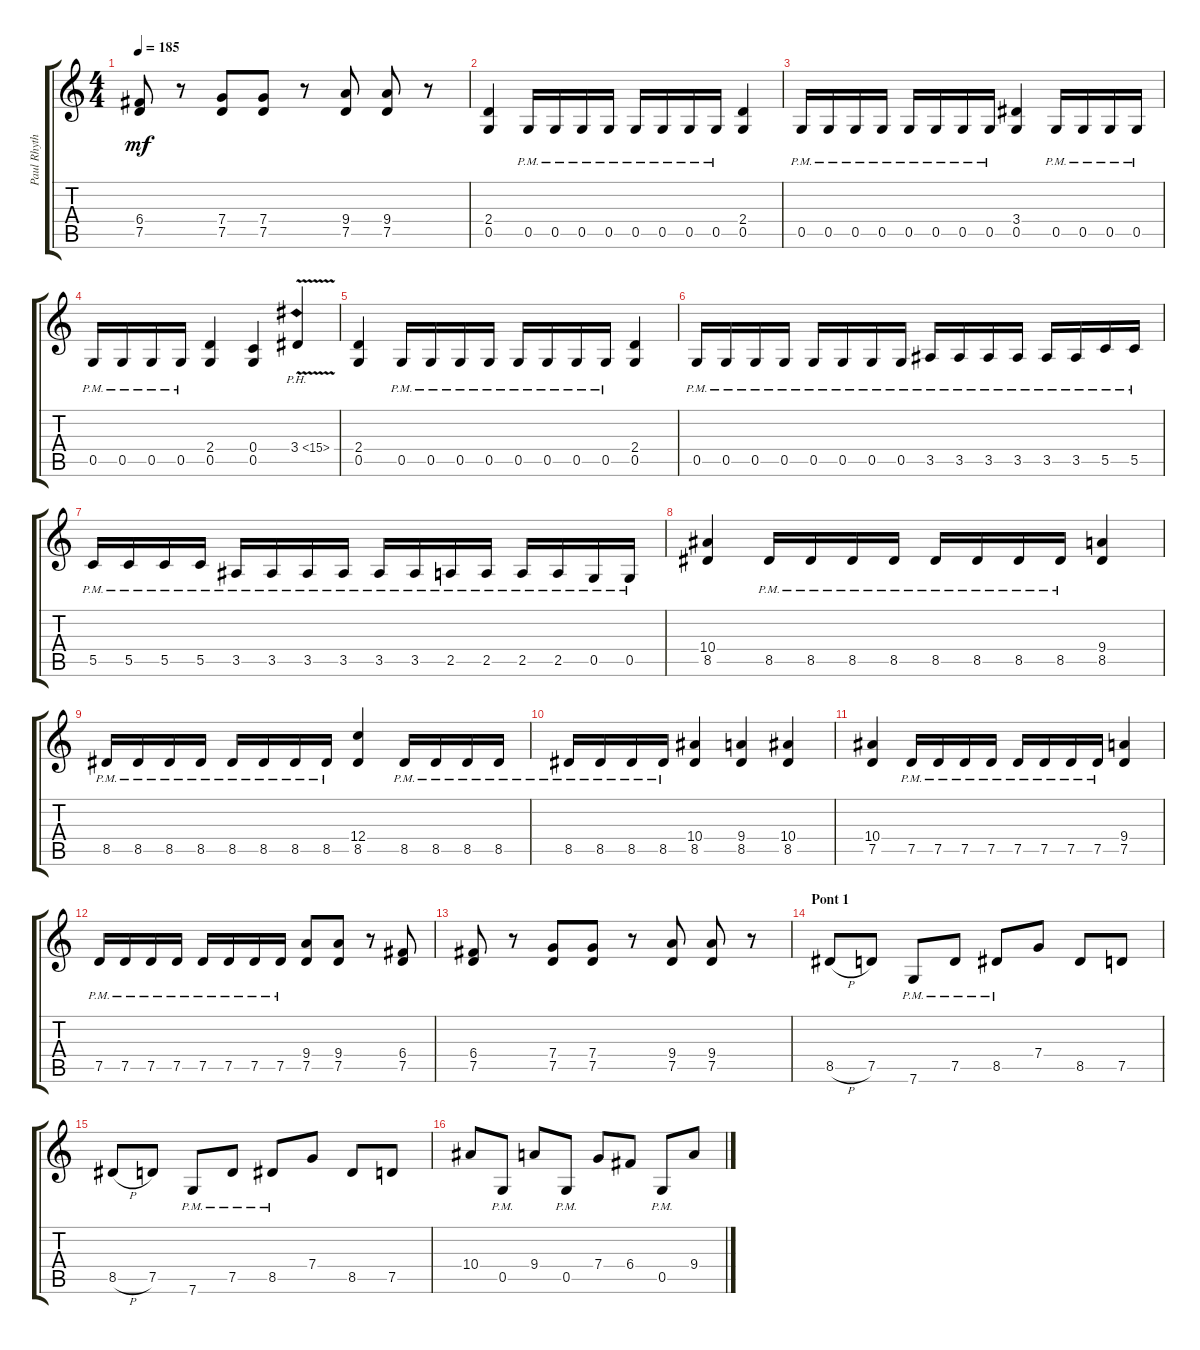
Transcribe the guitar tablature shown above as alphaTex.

\track ("Paul Rhythm" "Paul Rhyth") {instrument distortionguitar}
\staff {score tabs}
\tuning (D4 A3 F3 C3 G2 C2) {hide}
\ts (4 4)
\tempo 185
\clef g2
\ks c
(6.4 7.5).8{dy mf} r.8 (7.4 7.5).8 (7.4 7.5).8 r.8 (9.4 7.5).8 (9.4 7.5).8 r.8 |
(2.4 0.5).4 0.5{pm}.16 0.5{pm}.16 0.5{pm}.16 0.5{pm}.16 0.5{pm}.16 0.5{pm}.16 0.5{pm}.16 0.5{pm}.16 (2.4 0.5).4 |
0.5{pm}.16 0.5{pm}.16 0.5{pm}.16 0.5{pm}.16 0.5{pm}.16 0.5{pm}.16 0.5{pm}.16 0.5{pm}.16 (3.4 0.5).4 0.5{pm}.16 0.5{pm}.16 0.5{pm}.16 0.5{pm}.16 |
0.5{pm}.16 0.5{pm}.16 0.5{pm}.16 0.5{pm}.16 (2.4 0.5).4 (0.4 0.5).4 3.4{ph 12 v}.4 |
(2.4 0.5).4 0.5{pm}.16 0.5{pm}.16 0.5{pm}.16 0.5{pm}.16 0.5{pm}.16 0.5{pm}.16 0.5{pm}.16 0.5{pm}.16 (2.4 0.5).4 |
0.5{pm}.16 0.5{pm}.16 0.5{pm}.16 0.5{pm}.16 0.5{pm}.16 0.5{pm}.16 0.5{pm}.16 0.5{pm}.16 3.5{pm}.16 3.5{pm}.16 3.5{pm}.16 3.5{pm}.16 3.5{pm}.16 3.5{pm}.16 5.5{pm}.16 5.5{pm}.16 |
5.5{pm}.16 5.5{pm}.16 5.5{pm}.16 5.5{pm}.16 3.5{pm}.16 3.5{pm}.16 3.5{pm}.16 3.5{pm}.16 3.5{pm}.16 3.5{pm}.16 2.5{pm}.16 2.5{pm}.16 2.5{pm}.16 2.5{pm}.16 0.5{pm}.16 0.5{pm}.16 |
(10.4 8.5).4 8.5{pm}.16 8.5{pm}.16 8.5{pm}.16 8.5{pm}.16 8.5{pm}.16 8.5{pm}.16 8.5{pm}.16 8.5{pm}.16 (9.4 8.5).4 |
8.5{pm}.16 8.5{pm}.16 8.5{pm}.16 8.5{pm}.16 8.5{pm}.16 8.5{pm}.16 8.5{pm}.16 8.5{pm}.16 (12.4 8.5).4 8.5{pm}.16 8.5{pm}.16 8.5{pm}.16 8.5{pm}.16 |
8.5{pm}.16 8.5{pm}.16 8.5{pm}.16 8.5{pm}.16 (10.4 8.5).4 (9.4 8.5).4 (10.4 8.5).4 |
(10.4 7.5).4 7.5{pm}.16 7.5{pm}.16 7.5{pm}.16 7.5{pm}.16 7.5{pm}.16 7.5{pm}.16 7.5{pm}.16 7.5{pm}.16 (9.4 7.5).4 |
7.5{pm}.16 7.5{pm}.16 7.5{pm}.16 7.5{pm}.16 7.5{pm}.16 7.5{pm}.16 7.5{pm}.16 7.5{pm}.16 (9.4 7.5).8 (9.4 7.5).8 r.8 (6.4 7.5).8 |
(6.4 7.5).8 r.8 (7.4 7.5).8 (7.4 7.5).8 r.8 (9.4 7.5).8 (9.4 7.5).8 r.8 |
\section ("" "Pont 1")
8.5{h}.8 7.5.8 7.6{pm}.8 7.5{pm}.8 8.5{pm}.8 7.4.8 8.5.8 7.5.8 |
8.5{h}.8 7.5.8 7.6{pm}.8 7.5{pm}.8 8.5{pm}.8 7.4.8 8.5.8 7.5.8 |
10.4.8 0.5{pm}.8 9.4.8 0.5{pm}.8 7.4.8 6.4.8 0.5{pm}.8 9.4.8
